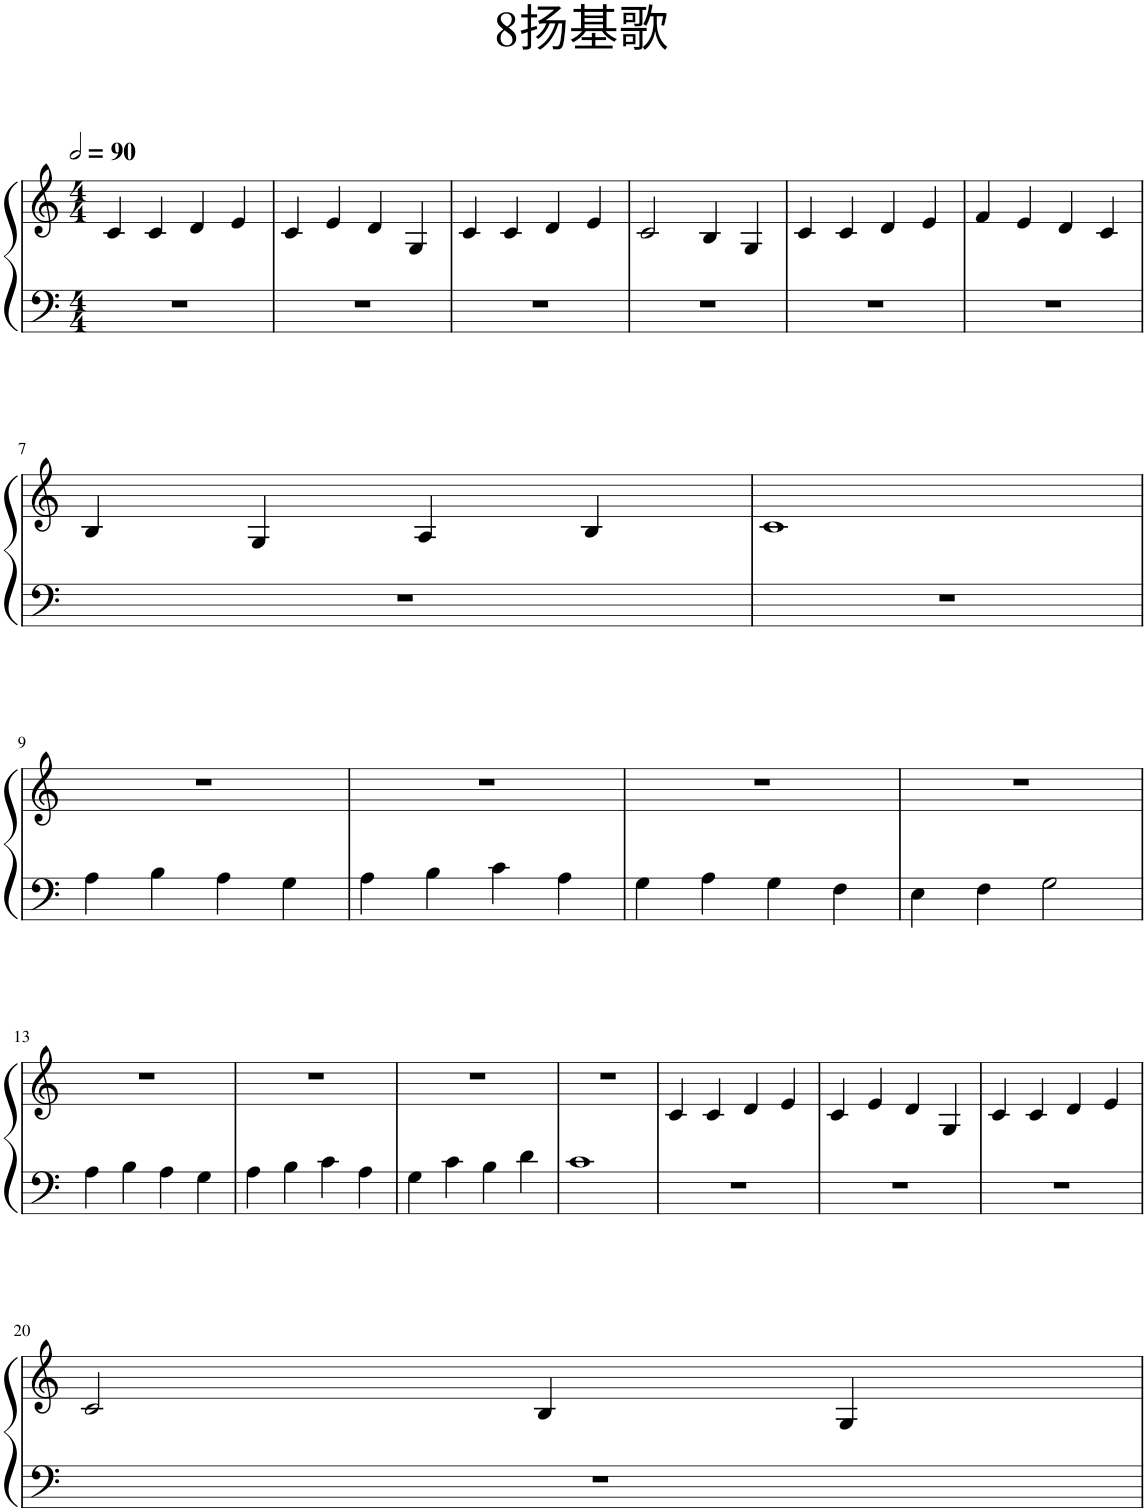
**kern	**kern
*part1	*part1
*staff2	*staff1
*I"钢琴	*
*clefF4	*clefG2
*k[]	*k[]
*M4/4	*M4/4
*MM180	*MM180
=1	=1
1r	4c/
.	4c/
.	4d/
.	4e/
=2	=2
1r	4c/
.	4e/
.	4d/
.	4G/
=3	=3
1r	4c/
.	4c/
.	4d/
.	4e/
=4	=4
1r	2c/
.	4B/
.	4G/
=5	=5
1r	4c/
.	4c/
.	4d/
.	4e/
=6	=6
1r	4f/
.	4e/
.	4d/
.	4c/
!!LO:LB:g=z
=7	=7
1r	4B/
.	4G/
.	4A/
.	4B/
=8	=8
1r	1c
!!LO:LB:g=z
=9	=9
4A\	1r
4B\	.
4A\	.
4G\	.
=10	=10
4A\	1r
4B\	.
4c\	.
4A\	.
=11	=11
4G\	1r
4A\	.
4G\	.
4F\	.
=12	=12
4E\	1r
4F\	.
2G\	.
!!LO:LB:g=z
=13	=13
4A\	1r
4B\	.
4A\	.
4G\	.
=14	=14
4A\	1r
4B\	.
4c\	.
4A\	.
=15	=15
4G\	1r
4c\	.
4B\	.
4d\	.
=16	=16
1c	1r
=17	=17
1r	4c/
.	4c/
.	4d/
.	4e/
=18	=18
1r	4c/
.	4e/
.	4d/
.	4G/
=19	=19
1r	4c/
.	4c/
.	4d/
.	4e/
!!LO:LB:g=z
=20	=20
1r	2c/
.	4B/
.	4G/
=	=
*-	*-
